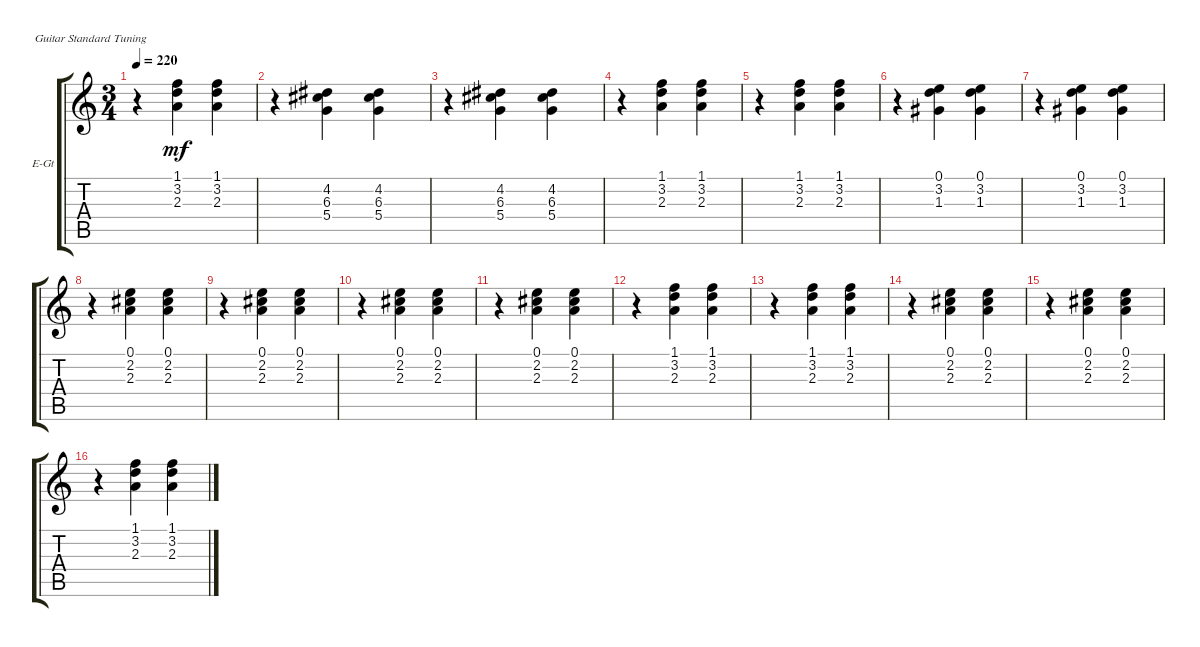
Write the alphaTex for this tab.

\defaultSystemsLayout 4
\bracketExtendMode groupsimilarinstruments
\firstSystemTrackNameOrientation horizontal
\otherSystemsTrackNameOrientation horizontal
\track ("Electric Guitar" "E-Gt") {instrument electricguitarclean}
\staff {score tabs}
\tuning (E4 B3 G3 D3 A2 E2)
\ts (3 4)
\tempo 220
\clef g2
\ks c
r.4{dy mf} (2.3 3.2 1.1).4 (2.3 3.2 1.1).4 |
r.4 (4.2 6.3 5.4).4 (4.2 6.3 5.4).4 |
r.4 (4.2 6.3 5.4).4 (4.2 6.3 5.4).4 |
r.4 (2.3 3.2 1.1).4 (2.3 3.2 1.1).4 |
r.4 (2.3 3.2 1.1).4 (2.3 3.2 1.1).4 |
r.4 (1.3 3.2 0.1).4 (1.3 3.2 0.1).4 |
r.4 (1.3 3.2 0.1).4 (1.3 3.2 0.1).4 |
r.4 (2.3 2.2 0.1).4 (2.3 2.2 0.1).4 |
r.4 (2.3 2.2 0.1).4 (2.3 2.2 0.1).4 |
r.4 (2.2 0.1 2.3).4 (2.3 2.2 0.1).4 |
r.4 (2.3 2.2 0.1).4 (2.3 2.2 0.1).4 |
r.4 (2.3 3.2 1.1).4 (2.3 3.2 1.1).4 |
r.4 (2.3 3.2 1.1).4 (2.3 3.2 1.1).4 |
r.4 (2.3 2.2 0.1).4 (2.3 2.2 0.1).4 |
r.4 (2.3 2.2 0.1).4 (2.3 2.2 0.1).4 |
r.4 (2.3 3.2 1.1).4 (2.3 3.2 1.1).4
